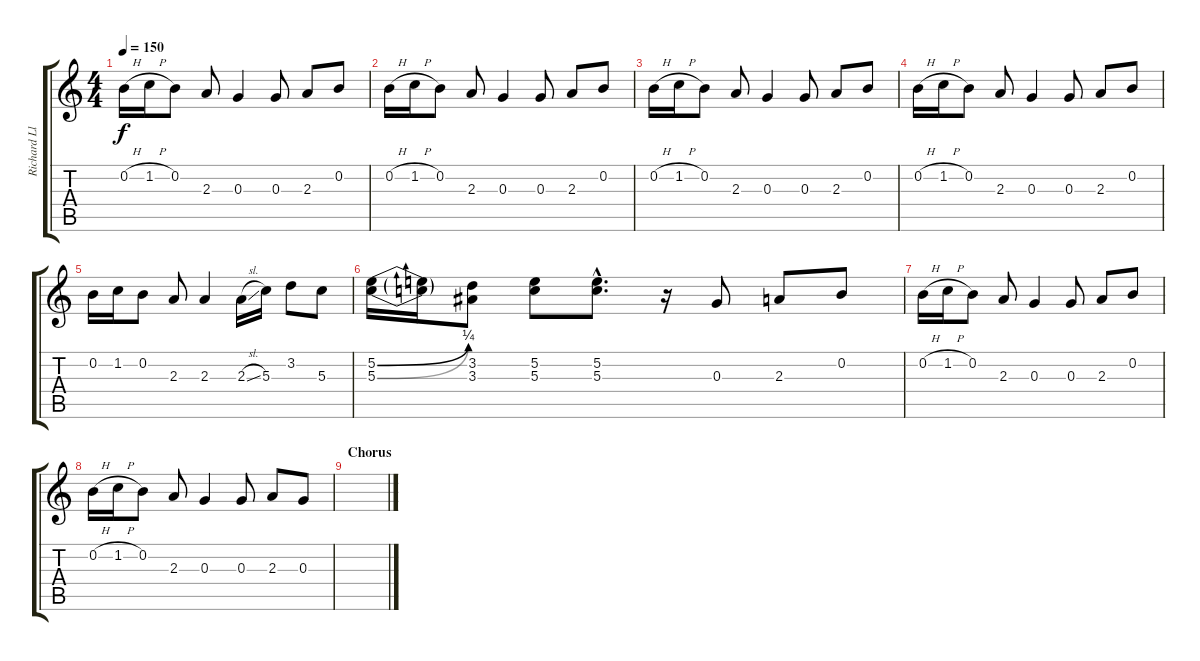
\track ("Richard Lloyd" "Richard Ll") {instrument overdrivenguitar}
\staff {score tabs}
\tuning (E4 B3 G3 D3 A2 E2) {hide}
\ts (4 4)
\tempo 150
\clef g2
\ks c
0.2{h}.16{dy f} 1.2{h}.16 0.2.8 2.3.8 0.3.4 0.3.8 2.3.8 0.2.8 |
0.2{h}.16 1.2{h}.16 0.2.8 2.3.8 0.3.4 0.3.8 2.3.8 0.2.8 |
0.2{h}.16 1.2{h}.16 0.2.8 2.3.8 0.3.4 0.3.8 2.3.8 0.2.8 |
0.2{h}.16 1.2{h}.16 0.2.8 2.3.8 0.3.4 0.3.8 2.3.8 0.2.8 |
0.2.16 1.2.16 0.2.8 2.3.8 2.3.4 2.3{sl}.16 5.3.16 3.2.8 5.3.8 |
(5.2{be (bend 0 0 60 1)} 5.3{be (bend 0 0 60 1)}).16 (5.2{t} 5.3{t}).16 (3.2 3.3).8 (5.2 5.3).8 (5.2{hac} 5.3{hac}).8{d} r.16 0.3.8 2.3.8 0.2.8 |
0.2{h}.16 1.2{h}.16 0.2.8 2.3.8 0.3.4 0.3.8 2.3.8 0.2.8 |
0.2{h}.16 1.2{h}.16 0.2.8 2.3.8 0.3.4 0.3.8 2.3.8 0.3.8 |
\section ("" "Chorus")
